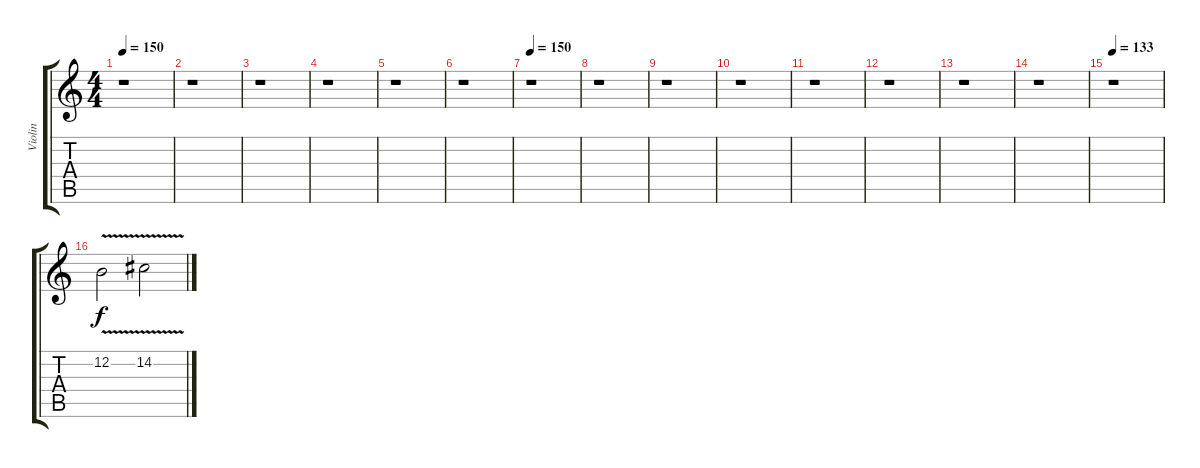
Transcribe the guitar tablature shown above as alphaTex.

\track ("Violin" "Violin") {instrument violin}
\staff {score tabs}
\tuning (E4 B3 G3 D3 A2 E2) {hide}
\ts (4 4)
\tempo 150
\clef g2
\ks c
r.1{dy f} |
r.1 |
r.1 |
r.1 |
r.1 |
r.1 |
\tempo 150
r.1 |
r.1 |
r.1 |
r.1 |
r.1 |
r.1 |
r.1 |
r.1 |
\tempo 133
r.1 |
12.2{v}.2 14.2{v}.2
